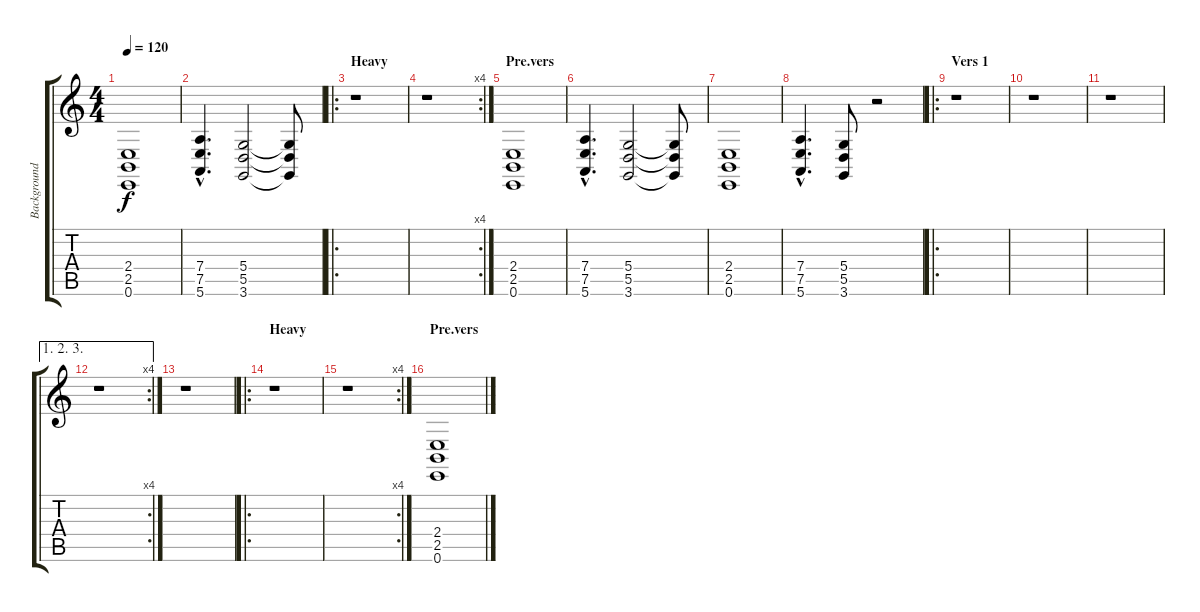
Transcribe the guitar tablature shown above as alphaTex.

\track ("Background" "Background") {instrument synthstrings2}
\staff {score tabs}
\tuning (E4 B3 G3 D3 A2 E2) {hide}
\ts (4 4)
\tempo 120
\clef g2
\ks c
(2.4 2.5 0.6).1{dy f} |
(7.4{hac} 7.5{hac} 5.6{hac}).4{d} (5.4 5.5 3.6).2 (5.4{t} 5.5{t} 3.6{t}).8 |
\ro
\section ("" "Heavy")
r.1 |
\rc 4
r.1 |
\section ("" "Pre.vers")
(2.4 2.5 0.6).1 |
(7.4{hac} 7.5{hac} 5.6{hac}).4{d} (5.4 5.5 3.6).2 (5.4{t} 5.5{t} 3.6{t}).8 |
(2.4 2.5 0.6).1 |
(7.4{hac} 7.5{hac} 5.6{hac}).4{d} (5.4 5.5 3.6).8 r.2 |
\ro
\section ("" "Vers 1")
r.1 |
r.1 |
r.1 |
\ae (1 2 3)
\rc 4
r.1 |
r.1 |
\ro
\section ("" "Heavy")
r.1 |
\rc 4
r.1 |
\section ("" "Pre.vers")
(2.4 2.5 0.6).1
